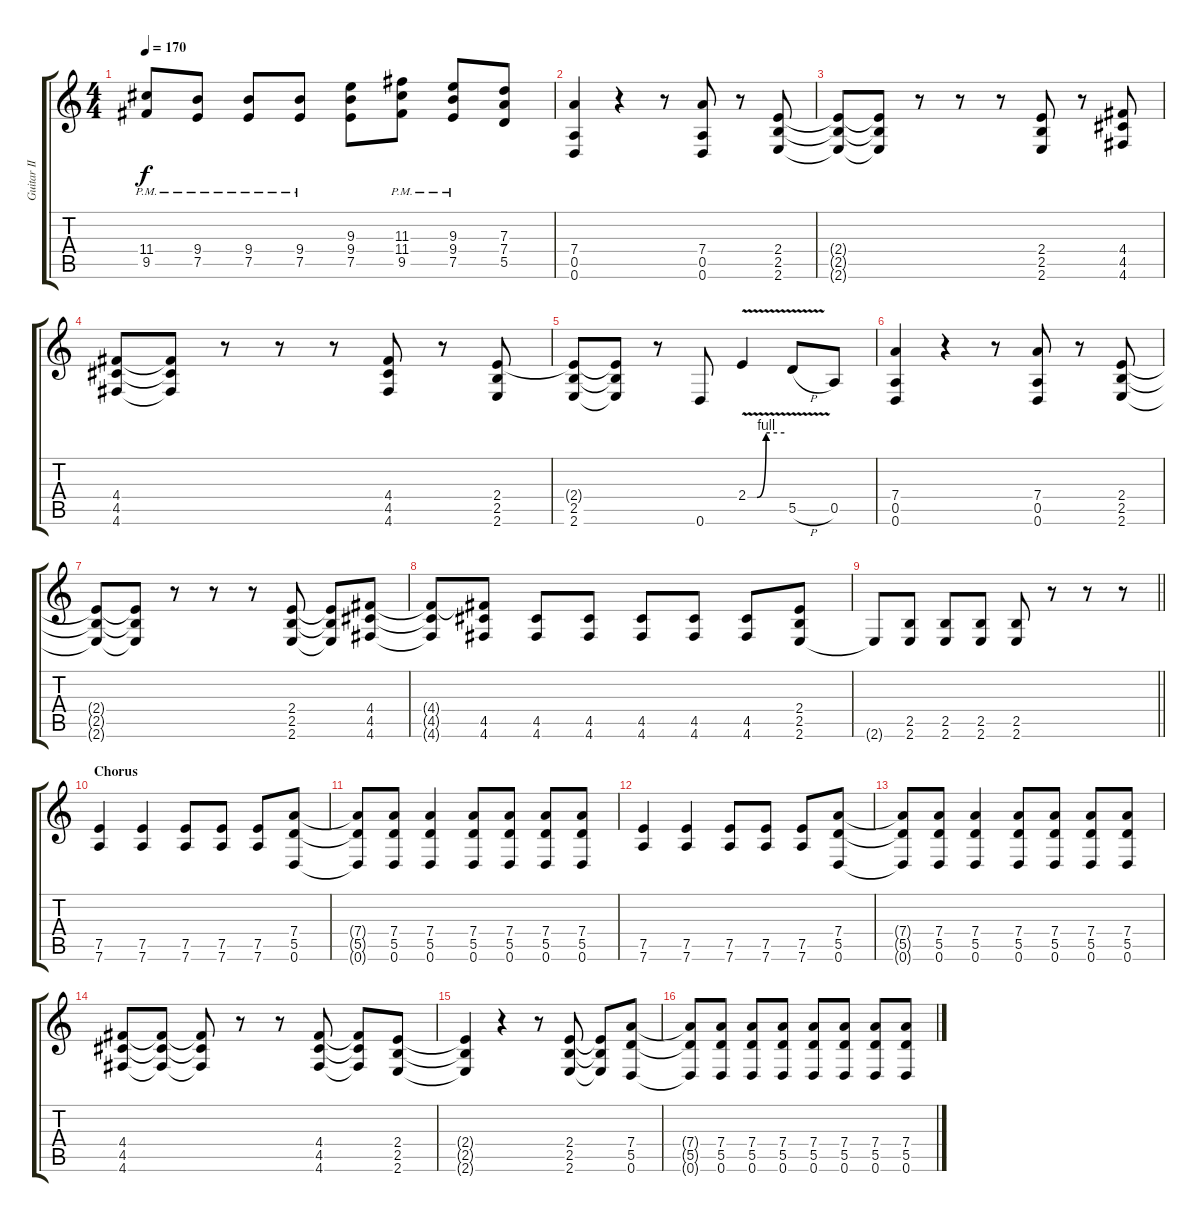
\track ("Guitar II" "Guitar II") {instrument distortionguitar}
\staff {score tabs}
\tuning (E4 B3 G3 D3 A2 D2) {hide}
\ts (4 4)
\tempo 170
\clef g2
\ks c
(11.4{pm} 9.5{pm}).8{dy f} (9.4{pm} 7.5{pm}).8 (9.4{pm} 7.5{pm}).8 (9.4{pm} 7.5{pm}).8 (9.3 9.4 7.5).8 (11.3 11.4 9.5{pm}).8 (9.3 9.4 7.5{pm}).8 (7.3 7.4 5.5).8 |
(7.4 0.5 0.6).4 r.4 r.8 (7.4 0.5 0.6).8 r.8 (2.4 2.5 2.6).8 |
(2.4{t} 2.5{t} 2.6{t}).8 (2.4{t} 2.5{t} 2.6{t}).8 r.8 r.8 r.8 (2.4 2.5 2.6).8 r.8 (4.4 4.5 4.6).8 |
(4.4 4.5 4.6).8 (4.4{t} 4.5{t} 4.6{t}).8 r.8 r.8 r.8 (4.4 4.5 4.6).8 r.8 (2.4 2.5 2.6).8 |
(2.4{t} 2.5 2.6).8 (2.4{t} 2.5{t} 2.6{t}).8 r.8 0.6.8 2.4{be (custom 0 0 15 0 30 4 60 4) v}.4 5.5{v h}.8 0.5.8 |
(7.4 0.5 0.6).4 r.4 r.8 (7.4 0.5 0.6).8 r.8 (2.4 2.5 2.6).8 |
(2.4{t} 2.5{t} 2.6{t}).8 (2.4{t} 2.5{t} 2.6{t}).8 r.8 r.8 r.8 (2.4 2.5 2.6).8 (2.4{t} 2.5{t} 2.6{t}).8 (4.4 4.5 4.6).8 |
(4.4{t} 4.5{t} 4.6{t}).8 (4.4{t} 4.5 4.6).8 (4.5 4.6).8 (4.5 4.6).8 (4.5 4.6).8 (4.5 4.6).8 (4.5 4.6).8 (2.4 2.5 2.6).8 |
\barLineRight lightlight
2.6{t}.8 (2.5 2.6).8 (2.5 2.6).8 (2.5 2.6).8 (2.5 2.6).8 r.8 r.8 r.8 |
\section ("" "Chorus")
(7.5 7.6).4 (7.5 7.6).4 (7.5 7.6).8 (7.5 7.6).8 (7.5 7.6).8 (7.4 5.5 0.6).8 |
(7.4{t} 5.5{t} 0.6{t}).8 (7.4 5.5 0.6).8 (7.4 5.5 0.6).4 (7.4 5.5 0.6).8 (7.4 5.5 0.6).8 (7.4 5.5 0.6).8 (7.4 5.5 0.6).8 |
(7.5 7.6).4 (7.5 7.6).4 (7.5 7.6).8 (7.5 7.6).8 (7.5 7.6).8 (7.4 5.5 0.6).8 |
(7.4{t} 5.5{t} 0.6{t}).8 (7.4 5.5 0.6).8 (7.4 5.5 0.6).4 (7.4 5.5 0.6).8 (7.4 5.5 0.6).8 (7.4 5.5 0.6).8 (7.4 5.5 0.6).8 |
(4.4 4.5 4.6).8 (4.4{t} 4.5{t} 4.6{t}).8 (4.4{t} 4.5{t} 4.6{t}).8 r.8 r.8 (4.4 4.5 4.6).8 (4.4{t} 4.5{t} 4.6{t}).8 (2.4 2.5 2.6).8 |
(2.4{t} 2.5{t} 2.6{t}).4 r.4 r.8 (2.4 2.5 2.6).8 (2.4{t} 2.5{t} 2.6{t}).8 (7.4 5.5 0.6).8 |
(7.4{t} 5.5{t} 0.6{t}).8 (7.4 5.5 0.6).8 (7.4 5.5 0.6).8 (7.4 5.5 0.6).8 (7.4 5.5 0.6).8 (7.4 5.5 0.6).8 (7.4 5.5 0.6).8 (7.4 5.5 0.6).8
